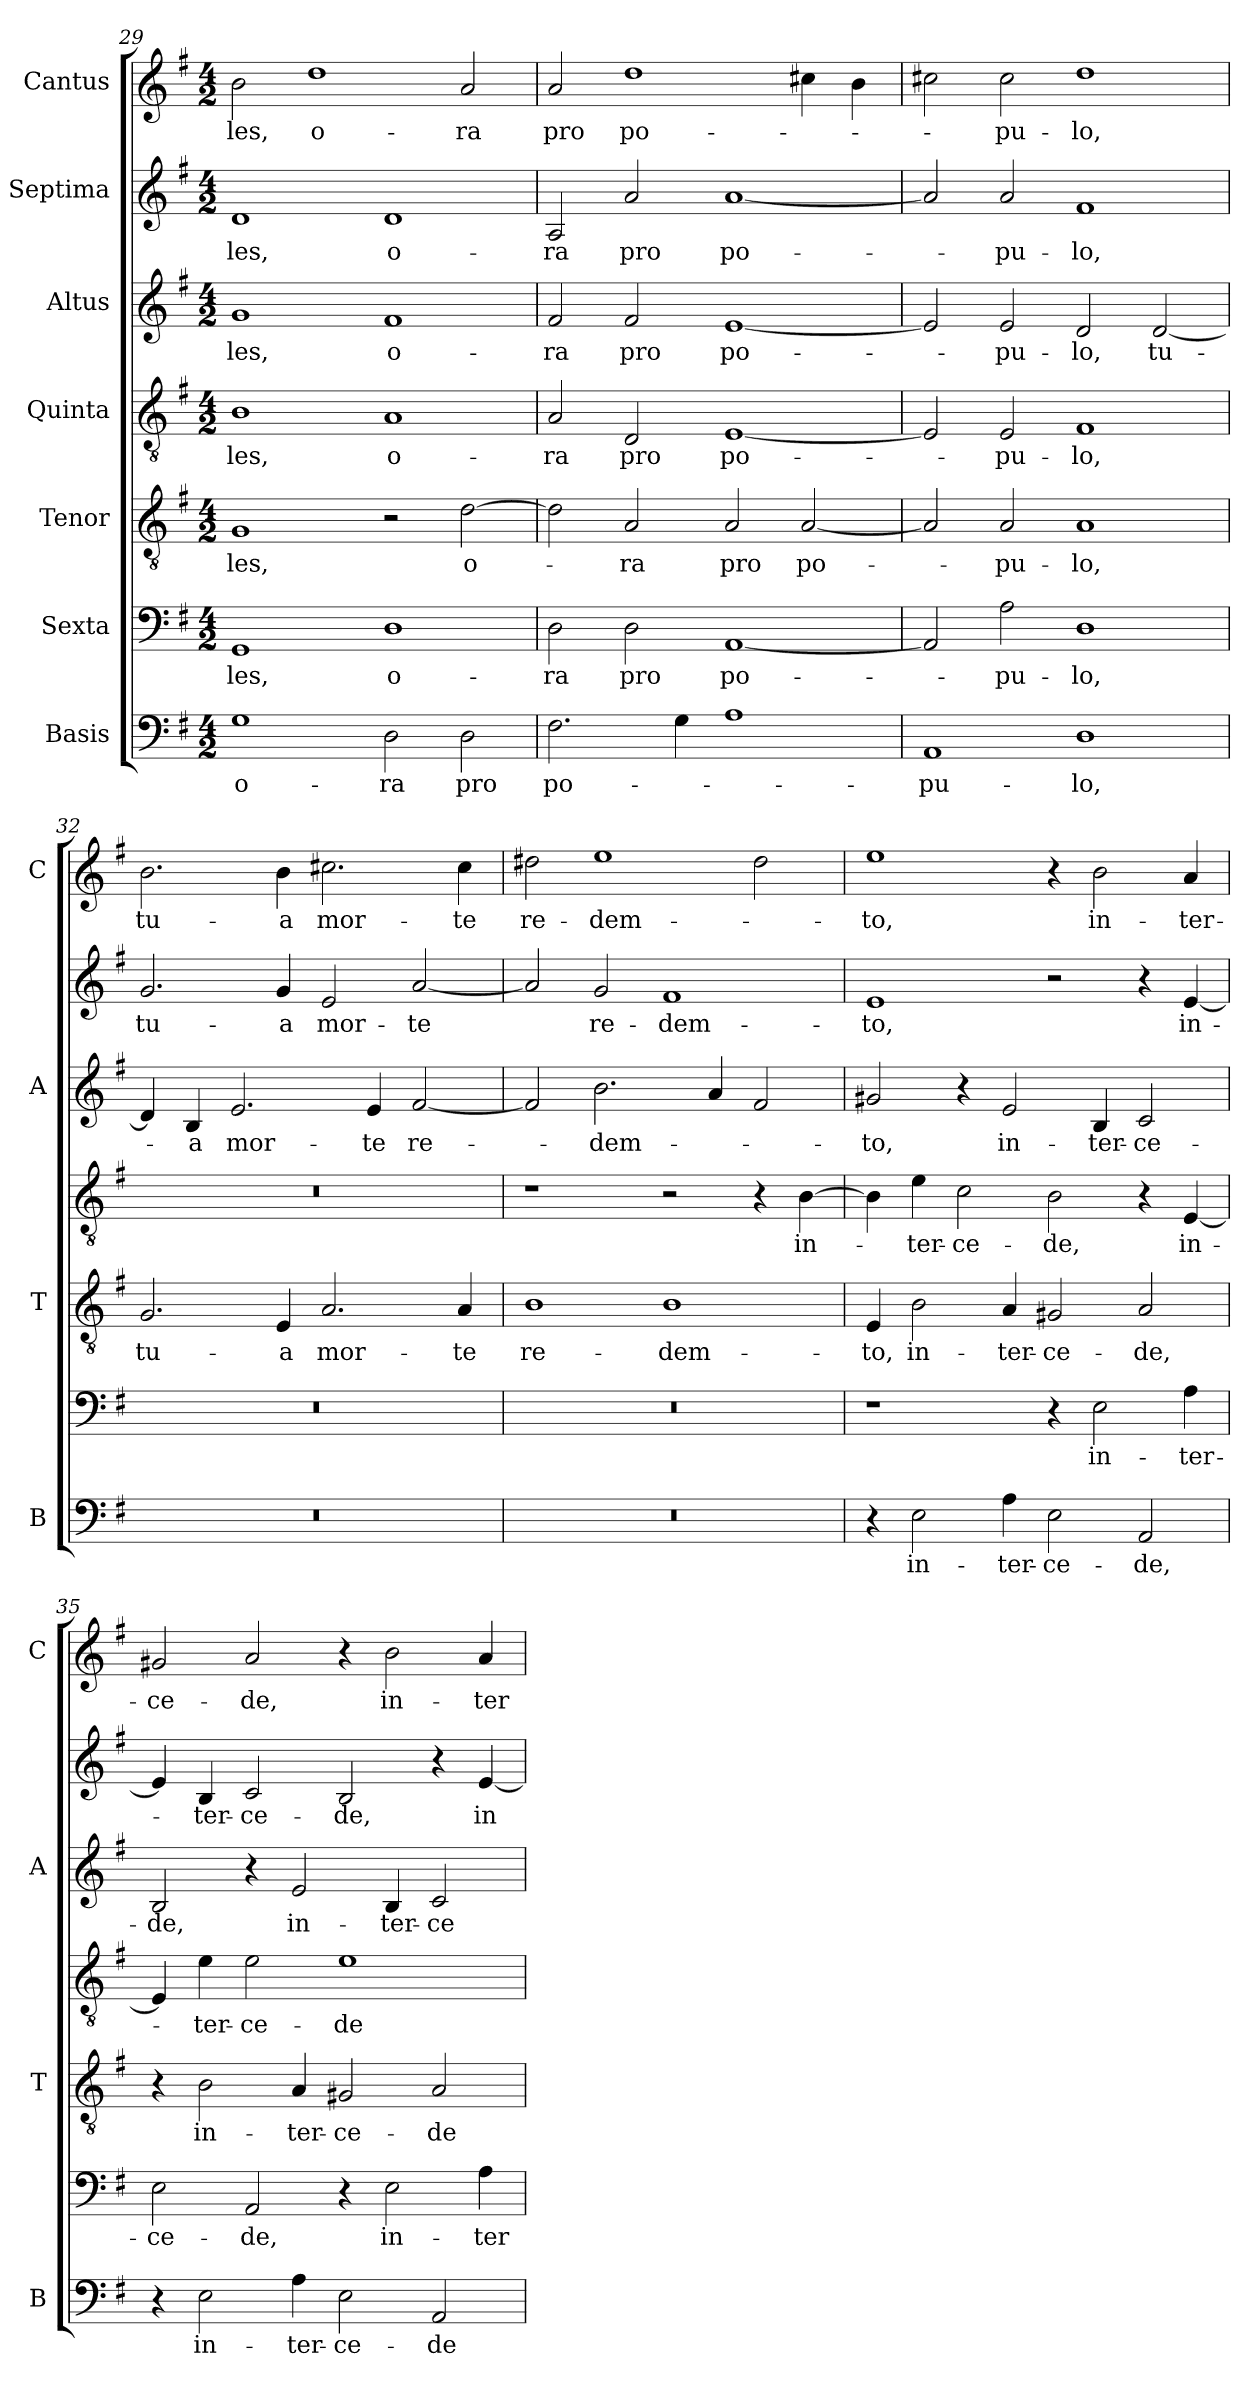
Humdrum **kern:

**kern	**text	**kern	**text	**kern	**text	**kern	**text	**kern	**text	**kern	**text	**kern	**text
*part7	*part7	*part6	*part6	*part5	*part5	*part4	*part4	*part3	*part3	*part2	*part2	*part1	*part1
*staff7	*staff7	*staff6	*staff6	*staff5	*staff5	*staff4	*staff4	*staff3	*staff3	*staff2	*staff2	*staff1	*staff1
*I"Basis	*	*I"Sexta	*	*I"Tenor	*	*I"Quinta	*	*I"Altus	*	*I"Septima	*	*I"Cantus	*
*I'B	*	*	*	*I'T	*	*	*	*I'A	*	*	*	*I'C	*
*clefF4	*	*clefF4	*	*clefGv2	*	*clefGv2	*	*clefG2	*	*clefG2	*	*clefG2	*
*k[f#]	*	*k[f#]	*	*k[f#]	*	*k[f#]	*	*k[f#]	*	*k[f#]	*	*k[f#]	*
*G:	*	*G:	*	*G:	*	*G:	*	*G:	*	*G:	*	*G:	*
*M4/2	*	*M4/2	*	*M4/2	*	*M4/2	*	*M4/2	*	*M4/2	*	*M4/2	*
=29	=29	=29	=29	=29	=29	=29	=29	=29	=29	=29	=29	=29	=29
!	!LO:LY:b	!	!LO:LY:b	!	!LO:LY:b	!	!LO:LY:b	!	!LO:LY:b	!	!LO:LY:b	!	!LO:LY:b
1G	o-	1GG	-les,	1G	-les,	1B	-les,	1g	-les,	1d	-les,	2b\	-les,
!	!	!	!	!	!	!	!	!	!	!	!	!	!LO:LY:b
.	.	.	.	.	.	.	.	.	.	.	.	1dd	o-
!	!LO:LY:b	!	!LO:LY:b	!	!	!	!LO:LY:b	!	!LO:LY:b	!	!LO:LY:b	!	!
2D\	-ra	1D	o-	2r	.	1A	o-	1f#	o-	1d	o-	.	.
!	!LO:LY:b	!	!	!	!LO:LY:b	!	!	!	!	!	!	!	!LO:LY:b
2D\	pro	.	.	[2d\	o-	.	.	.	.	.	.	2a/	-ra
=30	=30	=30	=30	=30	=30	=30	=30	=30	=30	=30	=30	=30	=30
!	!LO:LY:b	!	!LO:LY:b	!	!	!	!LO:LY:b	!	!LO:LY:b	!	!LO:LY:b	!	!LO:LY:b
2.F#\	po-	2D\	-ra	2d\]	.	2A/	-ra	2f#/	-ra	2A/	-ra	2a/	pro
!	!	!	!LO:LY:b	!	!LO:LY:b	!	!LO:LY:b	!	!LO:LY:b	!	!LO:LY:b	!	!LO:LY:b
.	.	2D\	pro	2A/	-ra	2D/	pro	2f#/	pro	2a/	pro	1dd	po-
4G\	.	.	.	.	.	.	.	.	.	.	.	.	.
!	!	!	!LO:LY:b	!	!LO:LY:b	!	!LO:LY:b	!	!LO:LY:b	!	!LO:LY:b	!	!
1A	.	[1AA	po-	2A/	pro	[1E	po-	[1e	po-	[1a	po-	.	.
!	!	!	!	!	!LO:LY:b	!	!	!	!	!	!	!	!
.	.	.	.	[2A/	po-	.	.	.	.	.	.	4cc#X\	.
.	.	.	.	.	.	.	.	.	.	.	.	4b\	.
=31	=31	=31	=31	=31	=31	=31	=31	=31	=31	=31	=31	=31	=31
!	!LO:LY:b	!	!	!	!	!	!	!	!	!	!	!	!
1AA	-pu-	2AA/]	.	2A/]	.	2E/]	.	2e/]	.	2a/]	.	2cc#X\	.
!	!	!	!LO:LY:b	!	!LO:LY:b	!	!LO:LY:b	!	!LO:LY:b	!	!LO:LY:b	!	!LO:LY:b
.	.	2A\	-pu-	2A/	-pu-	2E/	-pu-	2e/	-pu-	2a/	-pu-	2cc#\	-pu-
!	!LO:LY:b	!	!LO:LY:b	!	!LO:LY:b	!	!LO:LY:b	!	!LO:LY:b	!	!LO:LY:b	!	!LO:LY:b
1D	-lo,	1D	-lo,	1A	-lo,	1F#	-lo,	2d/	-lo,	1f#	-lo,	1dd	-lo,
!	!	!	!	!	!	!	!	!	!LO:LY:b	!	!	!	!
.	.	.	.	.	.	.	.	[2d/	tu-	.	.	.	.
!!LO:LB:g=z
=32	=32	=32	=32	=32	=32	=32	=32	=32	=32	=32	=32	=32	=32
!	!	!	!	!	!LO:LY:b	!	!	!	!	!	!LO:LY:b	!	!LO:LY:b
0r	.	0r	.	2.G/	tu-	0r	.	4d/]	.	2.g/	tu-	2.b\	tu-
!	!	!	!	!	!	!	!	!	!LO:LY:b	!	!	!	!
.	.	.	.	.	.	.	.	4B/	-a	.	.	.	.
!	!	!	!	!	!	!	!	!	!LO:LY:b	!	!	!	!
.	.	.	.	.	.	.	.	2.e/	mor-	.	.	.	.
!	!	!	!	!	!LO:LY:b	!	!	!	!	!	!LO:LY:b	!	!LO:LY:b
.	.	.	.	4E/	-a	.	.	.	.	4g/	-a	4b\	-a
!	!	!	!	!	!LO:LY:b	!	!	!	!	!	!LO:LY:b	!	!LO:LY:b
.	.	.	.	2.A/	mor-	.	.	.	.	2e/	mor-	2.cc#X\	mor-
!	!	!	!	!	!	!	!	!	!LO:LY:b	!	!	!	!
.	.	.	.	.	.	.	.	4e/	-te	.	.	.	.
!	!	!	!	!	!	!	!	!	!LO:LY:b	!	!LO:LY:b	!	!
.	.	.	.	.	.	.	.	[2f#/	re-	[2a/	-te	.	.
!	!	!	!	!	!LO:LY:b	!	!	!	!	!	!	!	!LO:LY:b
.	.	.	.	4A/	-te	.	.	.	.	.	.	4cc#\	-te
=33	=33	=33	=33	=33	=33	=33	=33	=33	=33	=33	=33	=33	=33
!	!	!	!	!	!LO:LY:b	!	!	!	!	!	!	!	!LO:LY:b
0r	.	0r	.	1B	re-	1r	.	2f#/]	.	2a/]	.	2dd#X\	re-
!	!	!	!	!	!	!	!	!	!LO:LY:b	!	!LO:LY:b	!	!LO:LY:b
.	.	.	.	.	.	.	.	2.b\	-dem-	2g/	re-	1ee	-dem-
!	!	!	!	!	!LO:LY:b	!	!	!	!	!	!LO:LY:b	!	!
.	.	.	.	1B	-dem-	2r	.	.	.	1f#	-dem-	.	.
.	.	.	.	.	.	.	.	4a/	.	.	.	.	.
.	.	.	.	.	.	4r	.	2f#/	.	.	.	2dd#\	.
!	!	!	!	!	!	!	!LO:LY:b	!	!	!	!	!	!
.	.	.	.	.	.	[4B\	in-	.	.	.	.	.	.
=34	=34	=34	=34	=34	=34	=34	=34	=34	=34	=34	=34	=34	=34
!	!	!	!	!	!LO:LY:b	!	!	!	!LO:LY:b	!	!LO:LY:b	!	!LO:LY:b
4r	.	1r	.	4E/	-to,	4B\]	.	2g#X/	-to,	1e	-to,	1ee	-to,
!	!LO:LY:b	!	!	!	!LO:LY:b	!	!LO:LY:b	!	!	!	!	!	!
2E\	in-	.	.	2B\	in-	4e\	-ter-	.	.	.	.	.	.
!	!	!	!	!	!	!	!LO:LY:b	!	!	!	!	!	!
.	.	.	.	.	.	2c\	-ce-	4r	.	.	.	.	.
!	!LO:LY:b	!	!	!	!LO:LY:b	!	!	!	!LO:LY:b	!	!	!	!
4A\	-ter-	.	.	4A/	-ter-	.	.	2e/	in-	.	.	.	.
!	!LO:LY:b	!	!	!	!LO:LY:b	!	!LO:LY:b	!	!	!	!	!	!
2E\	-ce-	4r	.	2G#X/	-ce-	2B\	-de,	.	.	2r	.	4r	.
!	!	!	!LO:LY:b	!	!	!	!	!	!LO:LY:b	!	!	!	!LO:LY:b
.	.	2E\	in-	.	.	.	.	4B/	-ter-	.	.	2b\	in-
!	!LO:LY:b	!	!	!	!LO:LY:b	!	!	!	!LO:LY:b	!	!	!	!
2AA/	-de,	.	.	2A/	-de,	4r	.	2c/	-ce-	4r	.	.	.
!	!	!	!LO:LY:b	!	!	!	!LO:LY:b	!	!	!	!LO:LY:b	!	!LO:LY:b
.	.	4A\	-ter-	.	.	[4E/	in-	.	.	[4e/	in-	4a/	-ter-
=35	=35	=35	=35	=35	=35	=35	=35	=35	=35	=35	=35	=35	=35
!	!	!	!LO:LY:b	!	!	!	!	!	!LO:LY:b	!	!	!	!LO:LY:b
4r	.	2E\	-ce-	4r	.	4E/]	.	2B/	-de,	4e/]	.	2g#X/	-ce-
!	!LO:LY:b	!	!	!	!LO:LY:b	!	!LO:LY:b	!	!	!	!LO:LY:b	!	!
2E\	in-	.	.	2B\	in-	4e\	-ter-	.	.	4B/	-ter-	.	.
!	!	!	!LO:LY:b	!	!	!	!LO:LY:b	!	!	!	!LO:LY:b	!	!LO:LY:b
.	.	2AA/	-de,	.	.	2e\	-ce-	4r	.	2c/	-ce-	2a/	-de,
!	!LO:LY:b	!	!	!	!LO:LY:b	!	!	!	!LO:LY:b	!	!	!	!
4A\	-ter-	.	.	4A/	-ter-	.	.	2e/	in-	.	.	.	.
!	!LO:LY:b	!	!	!	!LO:LY:b	!	!LO:LY:b	!	!	!	!LO:LY:b	!	!
2E\	-ce-	4r	.	2G#X/	-ce-	1e	-de	.	.	2B/	-de,	4r	.
!	!	!	!LO:LY:b	!	!	!	!	!	!LO:LY:b	!	!	!	!LO:LY:b
.	.	2E\	in-	.	.	.	.	4B/	-ter-	.	.	2b\	in-
!	!LO:LY:b	!	!	!	!LO:LY:b	!	!	!	!LO:LY:b	!	!	!	!
2AA/	-de	.	.	2A/	-de	.	.	2c/	-ce-	4r	.	.	.
!	!	!	!LO:LY:b	!	!	!	!	!	!	!	!LO:LY:b	!	!LO:LY:b
.	.	4A\	-ter-	.	.	.	.	.	.	[4e/	in-	4a/	-ter-
=	=	=	=	=	=	=	=	=	=	=	=	=	=
*-	*-	*-	*-	*-	*-	*-	*-	*-	*-	*-	*-	*-	*-
